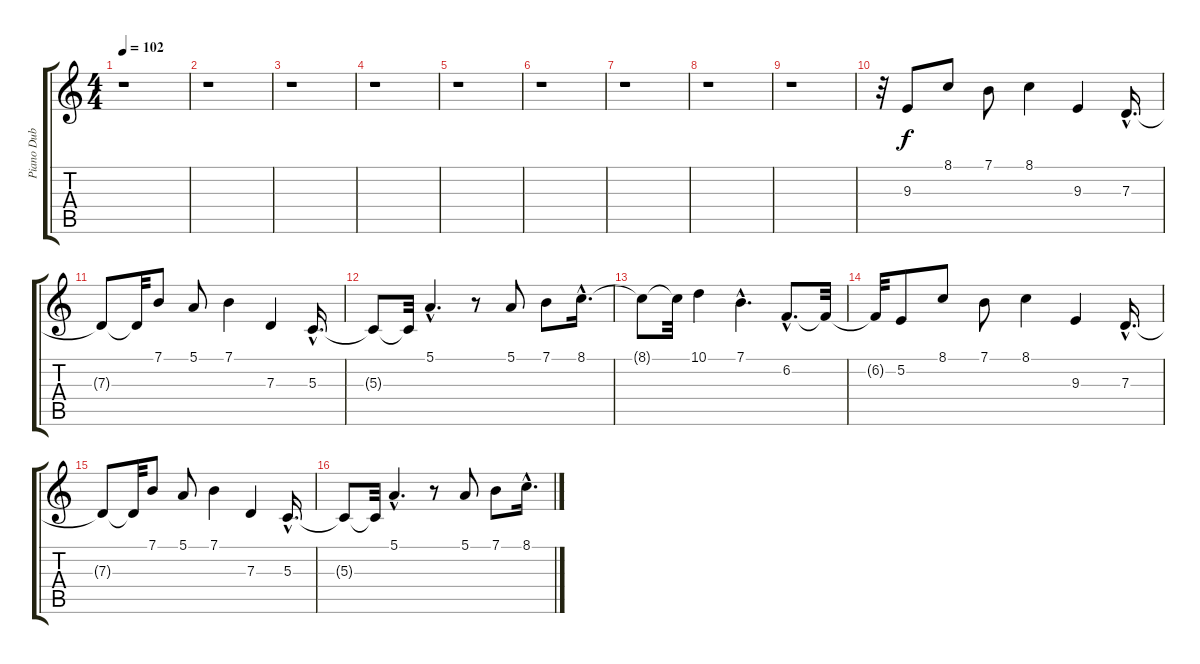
\track ("Piano Dub" "Piano Dub") {instrument synthstrings1}
\staff {score tabs}
\tuning (E4 B3 G3 D3 A2 E2) {hide}
\ts (4 4)
\tempo 102
\clef g2
\ks c
r.1{dy f instrument synthstrings1} |
r.1 |
r.1 |
r.1 |
r.1 |
r.1 |
r.1 |
r.1 |
r.1 |
r.32 9.3.8 8.1.8 7.1.8 8.1.4 9.3.4 7.3{hac}.16{d} |
7.3{t}.8 7.3{t}.32 7.1.8 5.1.8 7.1.4 7.3.4 5.3{hac}.16{d} |
5.3{t}.8 5.3{t}.32 5.1{hac}.4{d} r.8 5.1.8 7.1.8 8.1{hac}.16{d} |
8.1{t}.8 8.1{t}.32 10.1.4 7.1{hac}.4{d} 6.2{hac}.8{d} 6.2{t}.32 |
6.2{t}.32 5.2.8 8.1.8 7.1.8 8.1.4 9.3.4 7.3{hac}.16{d} |
7.3{t}.8 7.3{t}.32 7.1.8 5.1.8 7.1.4 7.3.4 5.3{hac}.16{d} |
5.3{t}.8 5.3{t}.32 5.1{hac}.4{d} r.8 5.1.8 7.1.8 8.1{hac}.16{d}
